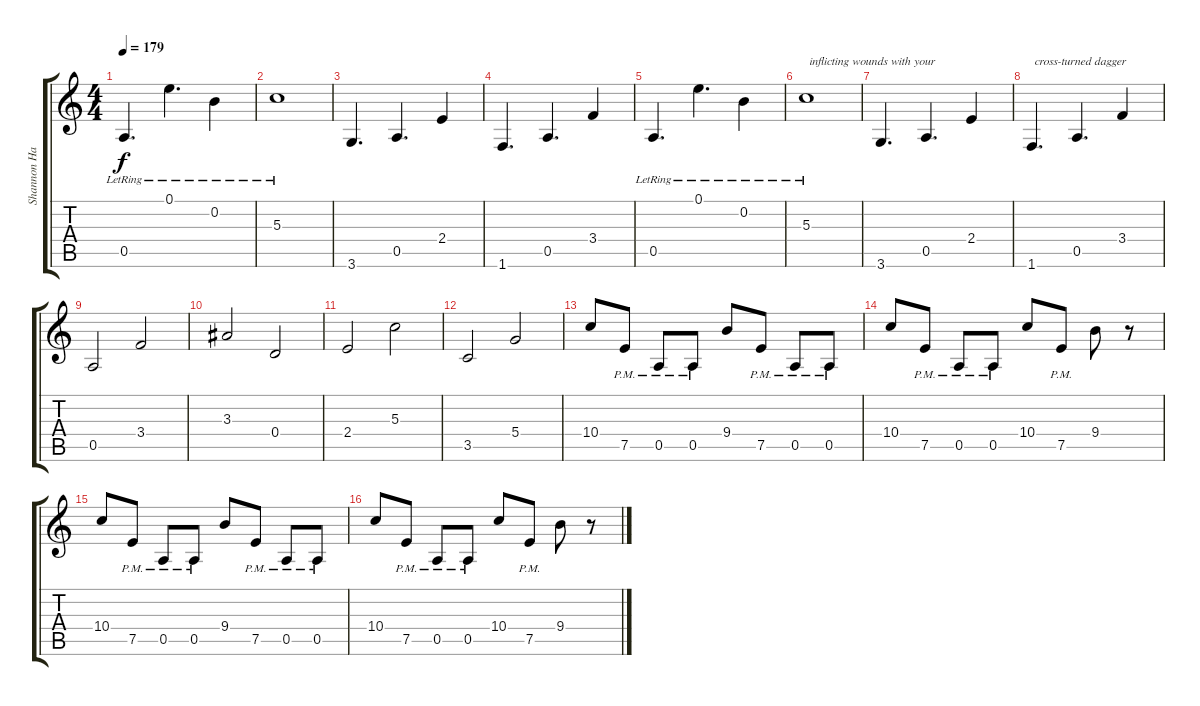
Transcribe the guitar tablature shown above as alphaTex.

\track ("Shannon Hamm" "Shannon Ha") {instrument distortionguitar}
\staff {score tabs}
\tuning (E4 B3 G3 D3 A2 E2) {hide}
\ts (4 4)
\tempo 179
\clef g2
\ks c
0.5{lr}.4{d dy f} 0.1{lr}.4{d} 0.2{lr}.4 |
5.3{lr}.1 |
3.6.4{d} 0.5.4{d} 2.4.4 |
1.6.4{d} 0.5.4{d} 3.4.4 |
0.5{lr}.4{d} 0.1{lr}.4{d} 0.2{lr}.4 |
5.3{lr}.1{txt " inflicting wounds with your"} |
3.6.4{d} 0.5.4{d} 2.4.4 |
1.6.4{d txt " cross-turned dagger"} 0.5.4{d} 3.4.4 |
0.5.2 3.4.2 |
3.3.2 0.4.2 |
2.4.2 5.3.2 |
3.5.2 5.4.2 |
10.4.8 7.5{pm}.8 0.5{pm}.8 0.5{pm}.8 9.4.8 7.5{pm}.8 0.5{pm}.8 0.5{pm}.8 |
10.4.8 7.5{pm}.8 0.5{pm}.8 0.5{pm}.8 10.4.8 7.5{pm}.8 9.4.8 r.8 |
10.4.8 7.5{pm}.8 0.5{pm}.8 0.5{pm}.8 9.4.8 7.5{pm}.8 0.5{pm}.8 0.5{pm}.8 |
10.4.8 7.5{pm}.8 0.5{pm}.8 0.5{pm}.8 10.4.8 7.5{pm}.8 9.4.8 r.8
